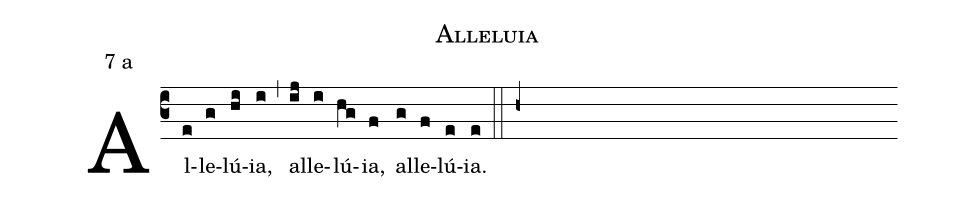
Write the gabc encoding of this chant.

name: Alleluia;
mode: 7;
mode-differentia: a;
%%
(c3)

Al(e)le(g)lú(hi)ia,(i) (,) al(ij)le(i)lú(hg)ia,(f) al(g)le(f)lú(e)ia.(e)

(::)

(h+)
